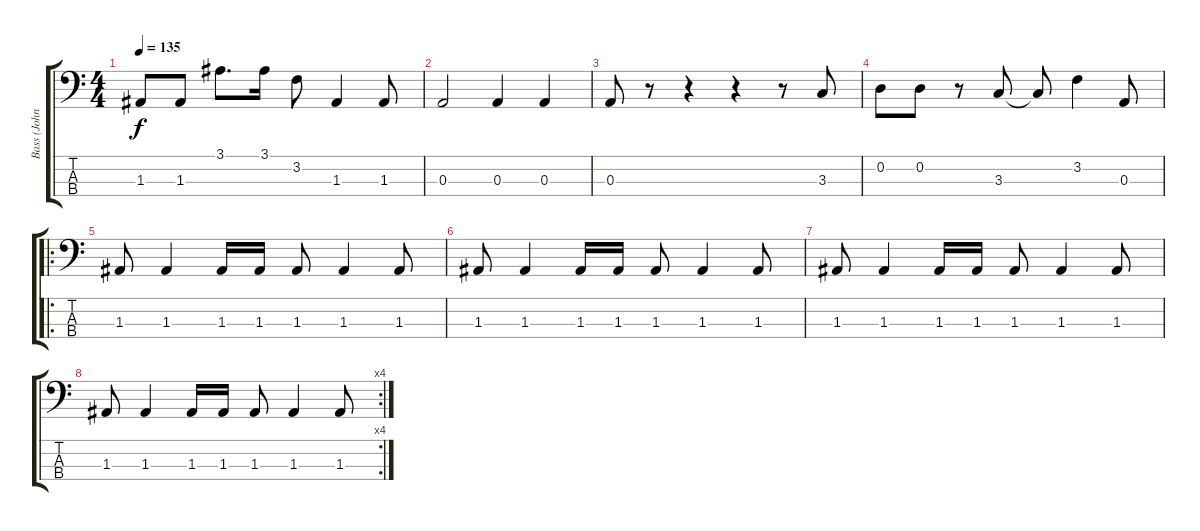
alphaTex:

\track ("Bass (John)" "Bass (John") {instrument slapbass1}
\staff {score tabs}
\tuning (G2 D2 A1 E1) {hide}
\ts (4 4)
\tempo 135
\clef f4
\ks c
1.3.8{dy f} 1.3.8 3.1.8{d} 3.1.16 3.2.8 1.3.4 1.3.8 |
0.3.2 0.3.4 0.3.4 |
0.3.8 r.8 r.4 r.4 r.8 3.3.8 |
0.2.8 0.2.8 r.8 3.3.8 3.3{t}.8 3.2.4 0.3.8 |
\ro
1.3.8 1.3.4 1.3.16 1.3.16 1.3.8 1.3.4 1.3.8 |
1.3.8 1.3.4 1.3.16 1.3.16 1.3.8 1.3.4 1.3.8 |
1.3.8 1.3.4 1.3.16 1.3.16 1.3.8 1.3.4 1.3.8 |
\rc 4
1.3.8 1.3.4 1.3.16 1.3.16 1.3.8 1.3.4 1.3.8
